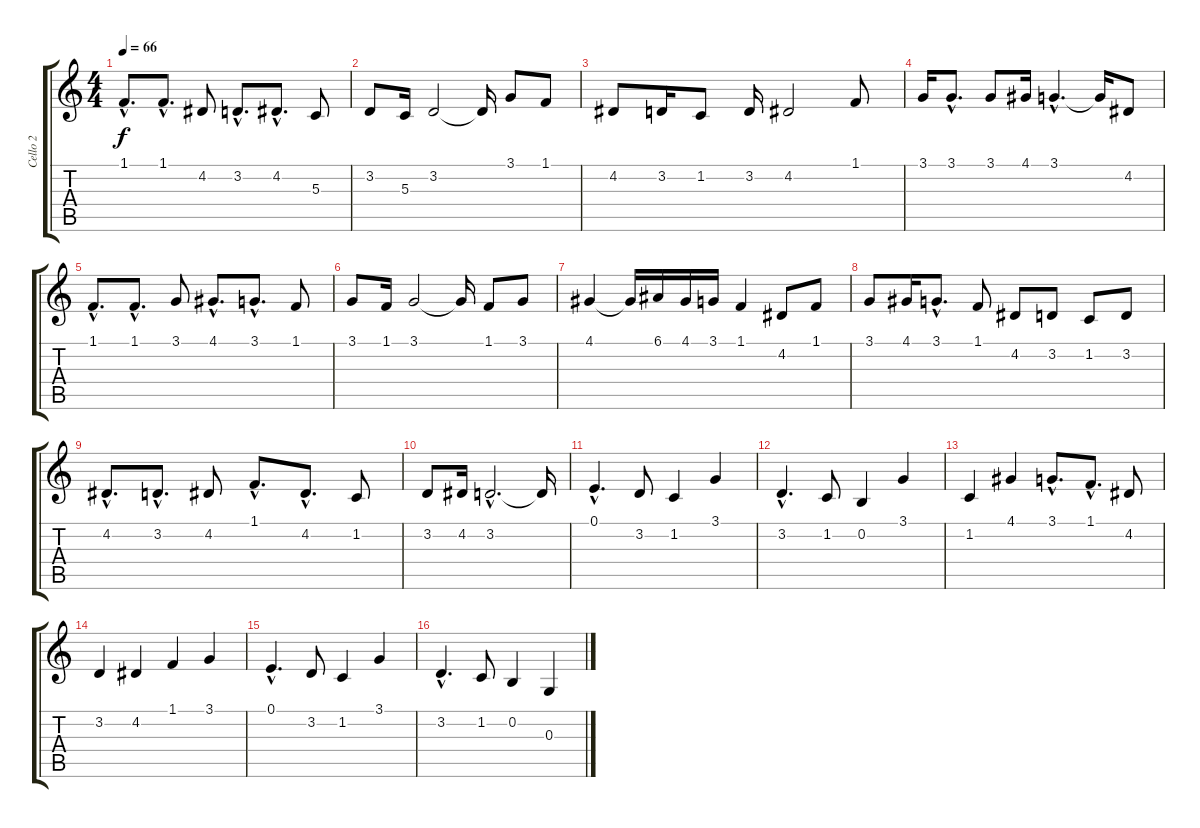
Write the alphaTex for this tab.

\track ("Cello 2" "Cello 2") {instrument cello}
\staff {score tabs}
\tuning (E4 B3 G3 D3 A2 E2) {hide}
\ts (4 4)
\tempo 66
\clef g2
\ks c
1.1{hac}.8{d dy f} 1.1{hac}.8{d} 4.2.8 3.2{hac}.8{d} 4.2{hac}.8{d} 5.3.8 |
3.2.8 5.3.16 3.2.2 3.2{t}.16 3.1.8 1.1.8 |
4.2.8 3.2.16 1.2.8 3.2.16 4.2.2 1.1.8 |
3.1.16 3.1{hac}.8{d} 3.1.8 4.1.16 3.1{hac}.4{d} 3.1{t}.16 4.2.8 |
1.1{hac}.8{d} 1.1{hac}.8{d} 3.1.8 4.1{hac}.8{d} 3.1{hac}.8{d} 1.1.8 |
3.1.8 1.1.16 3.1.2 3.1{t}.16 1.1.8 3.1.8 |
4.1.4 4.1{t}.16 6.1.16 4.1.16 3.1.16 1.1.4 4.2.8 1.1.8 |
3.1.8 4.1.16 3.1{hac}.8{d} 1.1.8 4.2.8 3.2.8 1.2.8 3.2.8 |
4.2{hac}.8{d} 3.2{hac}.8{d} 4.2.8 1.1{hac}.8{d} 4.2{hac}.8{d} 1.2.8 |
3.2.8 4.2.16 3.2{hac}.2{d} 3.2{t}.16 |
0.1{hac}.4{d} 3.2.8 1.2.4 3.1.4 |
3.2{hac}.4{d} 1.2.8 0.2.4 3.1.4 |
1.2.4 4.1.4 3.1{hac}.8{d} 1.1{hac}.8{d} 4.2.8 |
3.2.4 4.2.4 1.1.4 3.1.4 |
0.1{hac}.4{d} 3.2.8 1.2.4 3.1.4 |
3.2{hac}.4{d} 1.2.8 0.2.4 0.3.4
